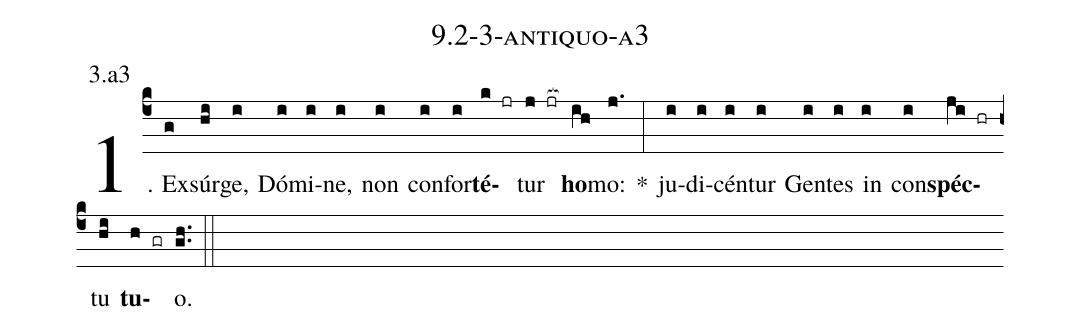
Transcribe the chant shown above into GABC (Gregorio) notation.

name: 9.2-3-antiquo-a3;
annotation: 3.a3;
%%
(c4)1. Ex(g)súr(hi)ge,(i) Dó(i)mi(i)ne,(i) non(i) con(i)for(i)<b>té</b>(k jr)tur(j jr[ocb:1{]) <b>ho</b>(ih[ocb:0}])mo:(j.) *(:) ju(i)di(i)cén(i)tur(i) Gen(i)tes(i) in(i) con(i)<b>spéc</b>(ji hr)tu(hi) <b>tu</b>(h gr)o.(gh..) (::)
